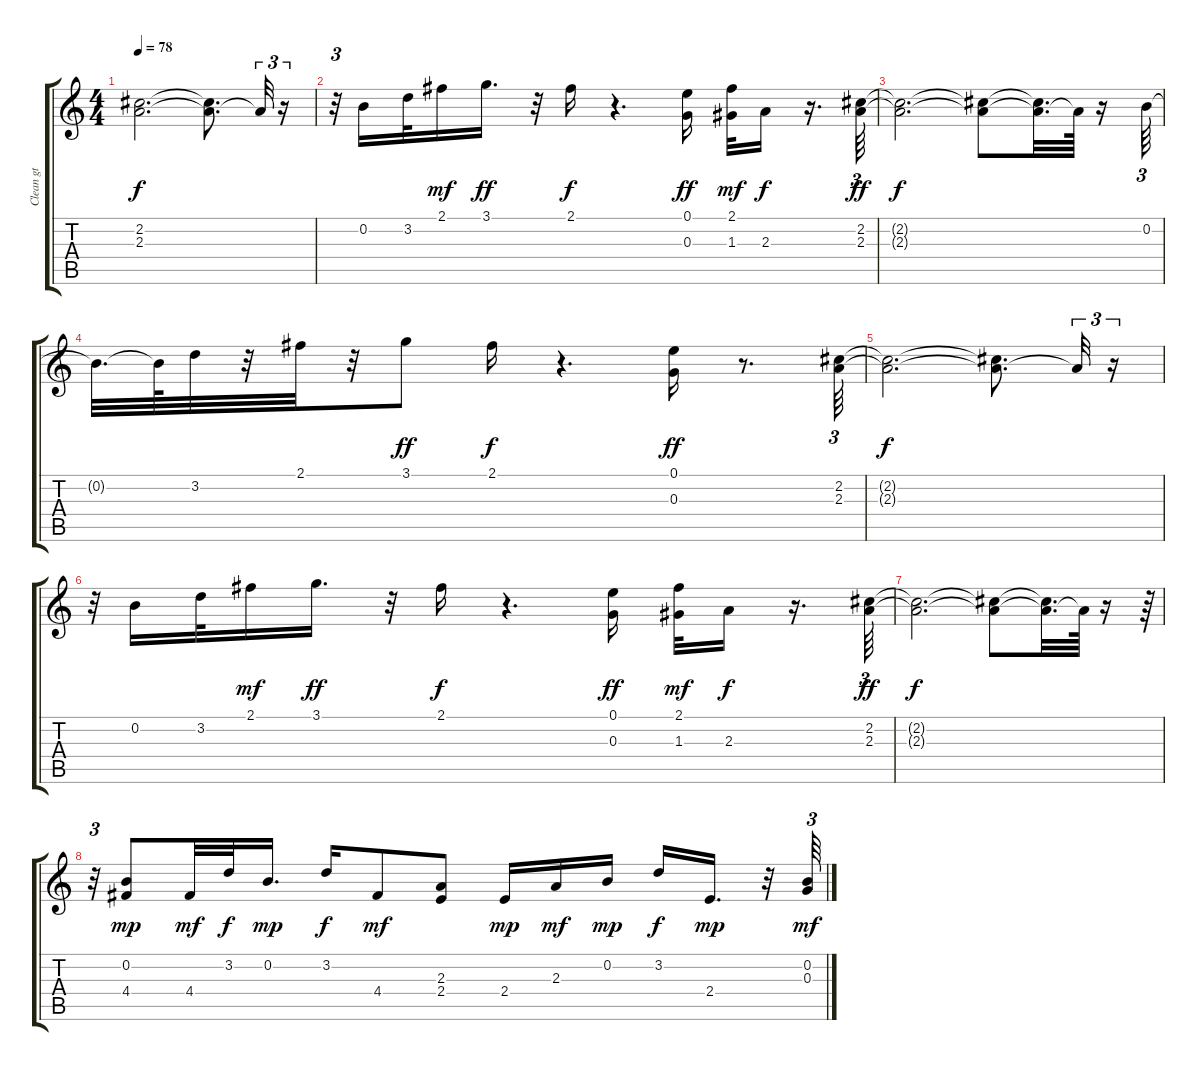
\track ("Clean gt" "Clean gt") {instrument acousticguitarsteel}
\staff {score tabs}
\tuning (E4 B3 G3 D3 A2 E2) {hide}
\ts (4 4)
\tempo 78
\clef g2
\ks c
(2.2{t} 2.3{t}).2{d dy f} (2.2{t} 2.3{t}).8{d} 2.3{t}.32{tu (3 2)} r.16{tu (3 2)} |
r.32{tu (3 2)} 0.2.16 3.2.32 2.1.16{dy mf} 3.1.16{d dy ff} r.32 2.1.16{dy f} r.4{d} (0.1 0.3).16{dy ff} (2.1 1.3).32{dy mf} 2.3.16{dy f} r.16{d} (2.2 2.3).64{tu (3 2) dy ff} |
(2.2{t} 2.3{t}).2{d dy f} (2.2{t} 2.3{t}).8 (2.2{t} 2.3{t}).32{d} 2.3{t}.64 r.16 0.2.64{tu (3 2)} |
0.2{t}.32{d} 0.2{t}.64 3.2.32 r.32 2.1.32 r.32 3.1.8{dy ff} 2.1.16{dy f} r.4{d} (0.1 0.3).16{dy ff} r.8{d} (2.2 2.3).64{tu (3 2)} |
(2.2{t} 2.3{t}).2{d dy f} (2.2{t} 2.3{t}).8{d} 2.3{t}.32{tu (3 2)} r.16{tu (3 2)} |
r.32{tu (3 2)} 0.2.16 3.2.32 2.1.16{dy mf} 3.1.16{d dy ff} r.32 2.1.16{dy f} r.4{d} (0.1 0.3).16{dy ff} (2.1 1.3).32{dy mf} 2.3.16{dy f} r.16{d} (2.2 2.3).64{tu (3 2) dy ff} |
(2.2{t} 2.3{t}).2{d dy f} (2.2{t} 2.3{t}).8 (2.2{t} 2.3{t}).32{d} 2.3{t}.64 r.16 r.64{tu (3 2)} |
r.32{tu (3 2)} (0.2 4.4).8{dy mp} 4.4.32{dy mf} 3.2.32{dy f} 0.2.16{d dy mp} 3.2.16{dy f} 4.4.8{dy mf} (2.3 2.4).8 2.4.16{dy mp} 2.3.16{dy mf} 0.2.16{dy mp} 3.2.16{dy f} 2.4.16{d dy mp} r.32 (0.2 0.3).64{tu (3 2) dy mf}
